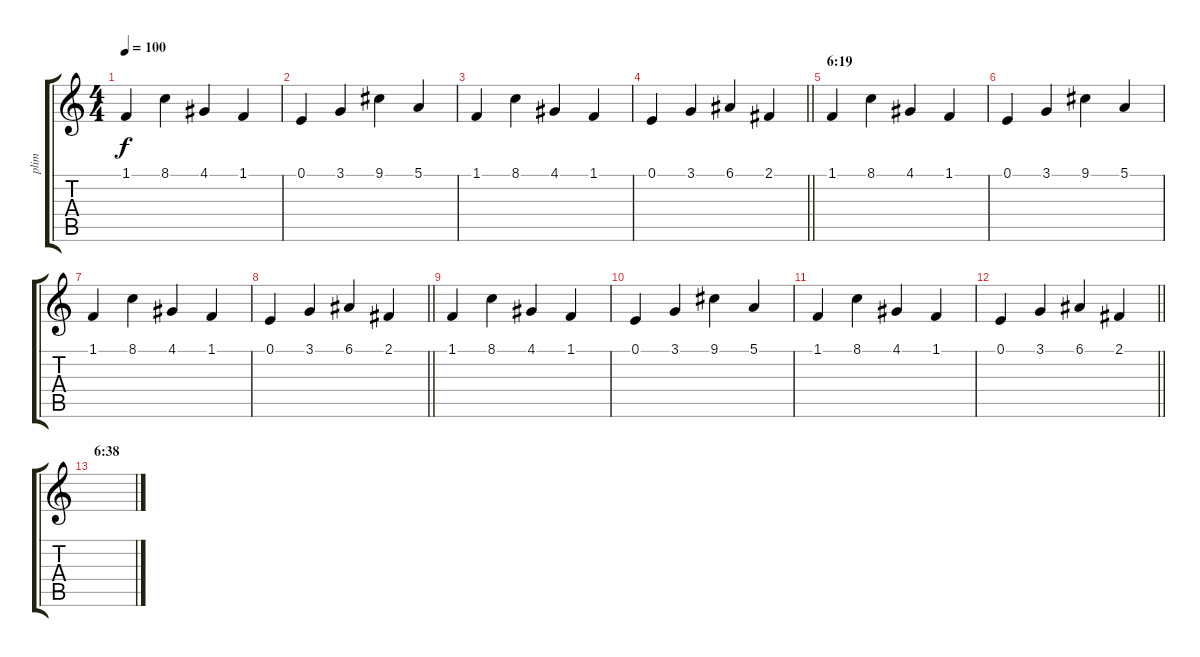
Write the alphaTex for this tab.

\track ("plim" "plim") {instrument vibraphone}
\staff {score tabs}
\tuning (E4 B3 G3 D3 A2 E2) {hide}
\ts (4 4)
\tempo 100
\clef g2
\ks c
1.1.4{dy f} 8.1.4 4.1.4 1.1.4 |
0.1.4 3.1.4 9.1.4 5.1.4 |
1.1.4 8.1.4 4.1.4 1.1.4 |
\barLineRight lightlight
0.1.4 3.1.4 6.1.4 2.1.4 |
\section ("" "6:19")
1.1.4 8.1.4 4.1.4 1.1.4 |
0.1.4 3.1.4 9.1.4 5.1.4 |
1.1.4 8.1.4 4.1.4 1.1.4 |
\barLineRight lightlight
0.1.4 3.1.4 6.1.4 2.1.4 |
1.1.4 8.1.4 4.1.4 1.1.4 |
0.1.4 3.1.4 9.1.4 5.1.4 |
1.1.4 8.1.4 4.1.4 1.1.4 |
\barLineRight lightlight
0.1.4 3.1.4 6.1.4 2.1.4 |
\section ("" "6:38")
